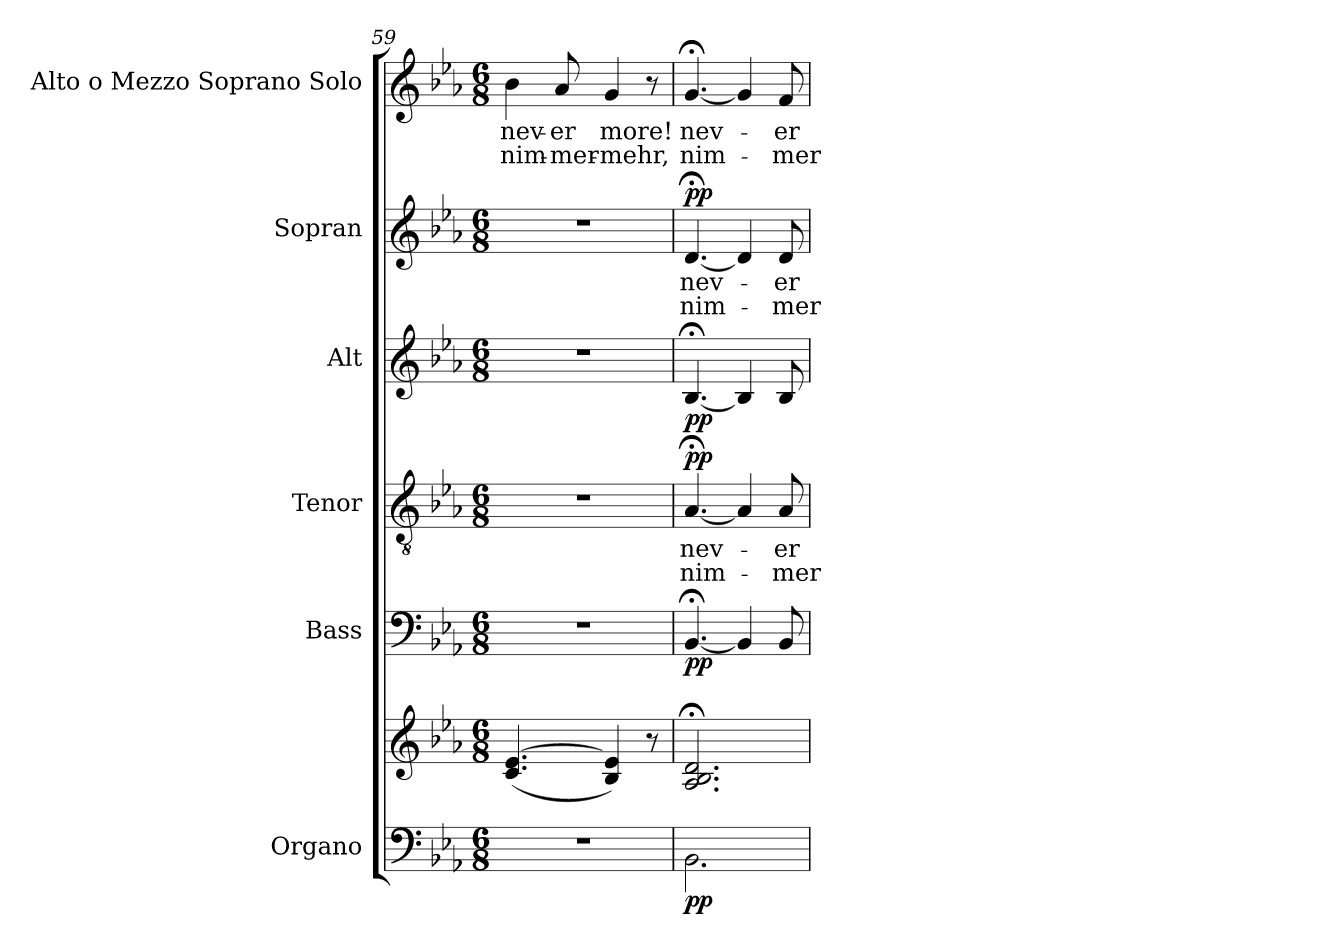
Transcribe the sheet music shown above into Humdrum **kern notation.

**kern	**kern	**dynam	**kern	**dynam	**kern	**text	**text	**dynam	**kern	**dynam	**kern	**text	**text	**dynam	**kern	**text	**text
*part6	*part6	*part6	*part5	*part5	*part4	*part4	*part4	*part4	*part3	*part3	*part2	*part2	*part2	*part2	*part1	*part1	*part1
*staff7	*staff6	*staff6/7	*staff5	*staff5	*staff4	*staff4	*staff4	*staff4	*staff3	*staff3	*staff2	*staff2	*staff2	*staff2	*staff1	*staff1	*staff1
*I"Organo	*	*	*I"Bass	*	*I"Tenor	*	*	*	*I"Alt	*	*I"Sopran	*	*	*	*I"Alto o Mezzo Soprano Solo	*	*
*	*	*	*I'B	*	*I'T	*	*	*	*I'A	*	*I'S	*	*	*	*I'S o l o	*	*
*clefF4	*clefG2	*	*clefF4	*	*clefGv2	*	*	*	*clefG2	*	*clefG2	*	*	*	*clefG2	*	*
*k[b-e-a-]	*k[b-e-a-]	*	*k[b-e-a-]	*	*k[b-e-a-]	*	*	*	*k[b-e-a-]	*	*k[b-e-a-]	*	*	*	*k[b-e-a-]	*	*
*E-:	*E-:	*	*E-:	*	*E-:	*	*	*	*E-:	*	*E-:	*	*	*	*E-:	*	*
*M6/8	*M6/8	*	*M6/8	*	*M6/8	*	*	*	*M6/8	*	*M6/8	*	*	*	*M6/8	*	*
=59	=59	=59	=59	=59	=59	=59	=59	=59	=59	=59	=59	=59	=59	=59	=59	=59	=59
!	!	!	!	!	!	!	!	!	!	!	!	!	!	!	!	!LO:LY:b	!LO:LY:b
2.r	(>4.c/ [4.e-/	.	2.r	.	2.r	.	.	.	2.r	.	2.r	.	.	.	4b-\	nev-	nim-
!	!	!	!	!	!	!	!	!	!	!	!	!	!	!	!	!LO:LY:b	!LO:LY:b
.	.	.	.	.	.	.	.	.	.	.	.	.	.	.	8a-/	-er	-mer-
!	!	!	!	!	!	!	!	!	!	!	!	!	!	!	!	!LO:LY:b	!LO:LY:b
.	4B-/ 4e-/])	.	.	.	.	.	.	.	.	.	.	.	.	.	4g/	more!	-mehr,
.	8r	.	.	.	.	.	.	.	.	.	.	.	.	.	8r	.	.
!!LO:PB:g=z
=60	=60	=60	=60	=60	=60	=60	=60	=60	=60	=60	=60	=60	=60	=60	=60	=60	=60
*^	*	*	*	*	*	*	*	*	*	*	*	*	*	*	*	*	*
!	!	!	!LO:DY:b=2	!	!LO:DY:b	!	!LO:LY:b	!LO:LY:b	!LO:DY:b	!	!LO:DY:b	!	!LO:LY:b	!LO:LY:b	!LO:DY:b	!	!LO:LY:b	!LO:LY:b
2.ryy	2.BB-\	2.A-/;< 2.B-/;< 2.d/;<	pp	[4.BB-;</	pp	[4.A-;</	nev-	nim-	pp	[4.B-;</	pp	[4.d;</	nev-	nim-	pp	[4.g;</	nev-	-nim-
.	.	.	.	4BB-/]	.	4A-/]	.	.	.	4B-/]	.	4d/]	.	.	.	4g/]	.	.
!	!	!	!	!	!	!	!LO:LY:b	!LO:LY:b	!	!	!	!	!LO:LY:b	!LO:LY:b	!	!	!LO:LY:b	!LO:LY:b
.	.	.	.	8BB-/	.	8A-/	-er	-mer-	.	8B-/	.	8d/	-er	-mer-	.	8f/	-er	-mer-
*v	*v	*	*	*	*	*	*	*	*	*	*	*	*	*	*	*	*	*
=	=	=	=	=	=	=	=	=	=	=	=	=	=	=	=	=	=
*-	*-	*-	*-	*-	*-	*-	*-	*-	*-	*-	*-	*-	*-	*-	*-	*-	*-
